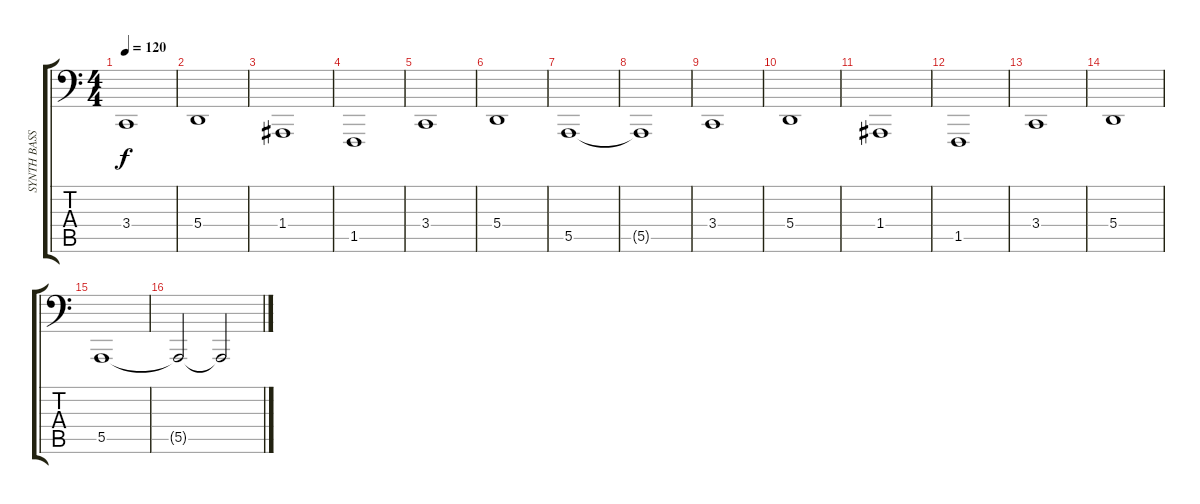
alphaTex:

\track ("SYNTH BASS" "SYNTH BASS") {instrument lead2sawtooth}
\staff {score tabs}
\tuning (C3 G2 D2 A1 E1 B0) {hide}
\ts (4 4)
\tempo 120
\clef f4
\ks c
3.4.1{dy f} |
5.4.1 |
1.4.1 |
1.5.1 |
3.4.1 |
5.4.1 |
5.5.1 |
5.5{t}.1 |
3.4.1 |
5.4.1 |
1.4.1 |
1.5.1 |
3.4.1 |
5.4.1 |
5.5.1 |
5.5{t}.2 5.5{t}.2
